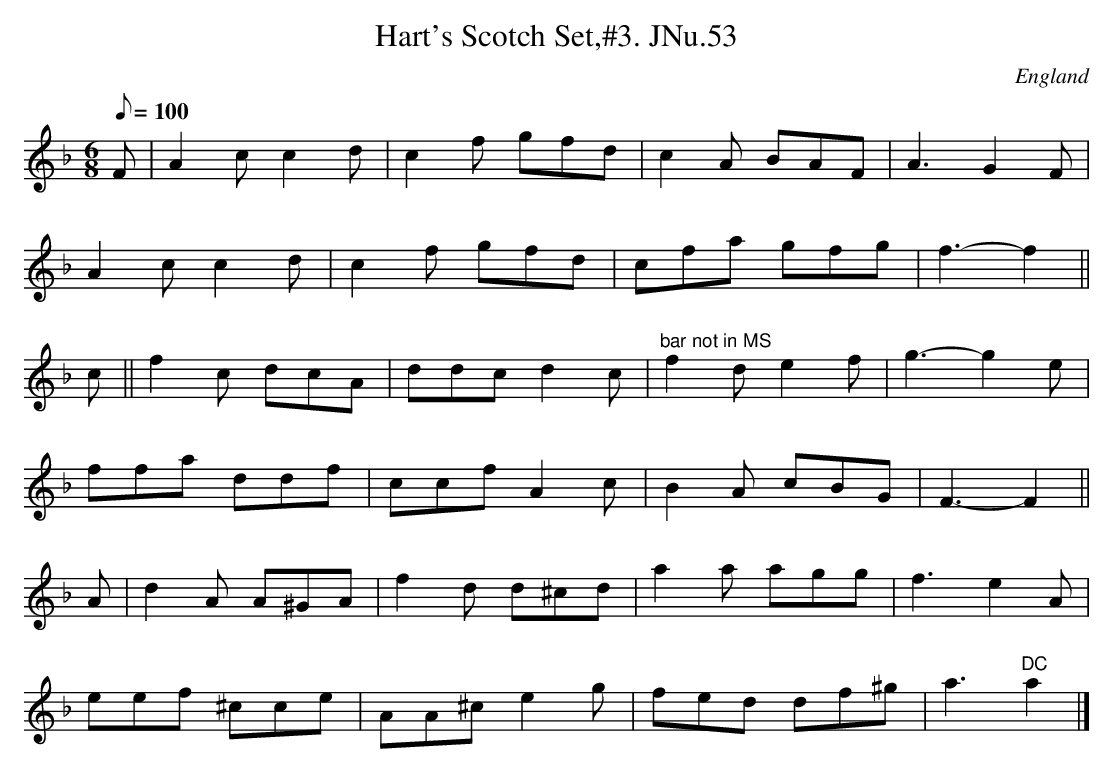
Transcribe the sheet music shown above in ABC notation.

X:1
T:Hart's Scotch Set,#3. JNu.53
M:6/8
L:1/8
Q:100
O:England
K:F
F|A2c c2d|c2f gfd|c2A BAF|A3 G2F|!
A2c c2d|c2f gfd|cfa gfg|f3-f2||!
c||f2c dcA|ddc d2c|"bar not in MS"f2d e2f|g3-g2e|!
ffa ddf|ccf A2c|B2A cBG|F3-F2||!
A|d2A A^GA|f2d d^cd|a2a agg|f3-e2A|!
eef ^cce|AA^c e2g|fed df^g|a3"DC" a2|]
